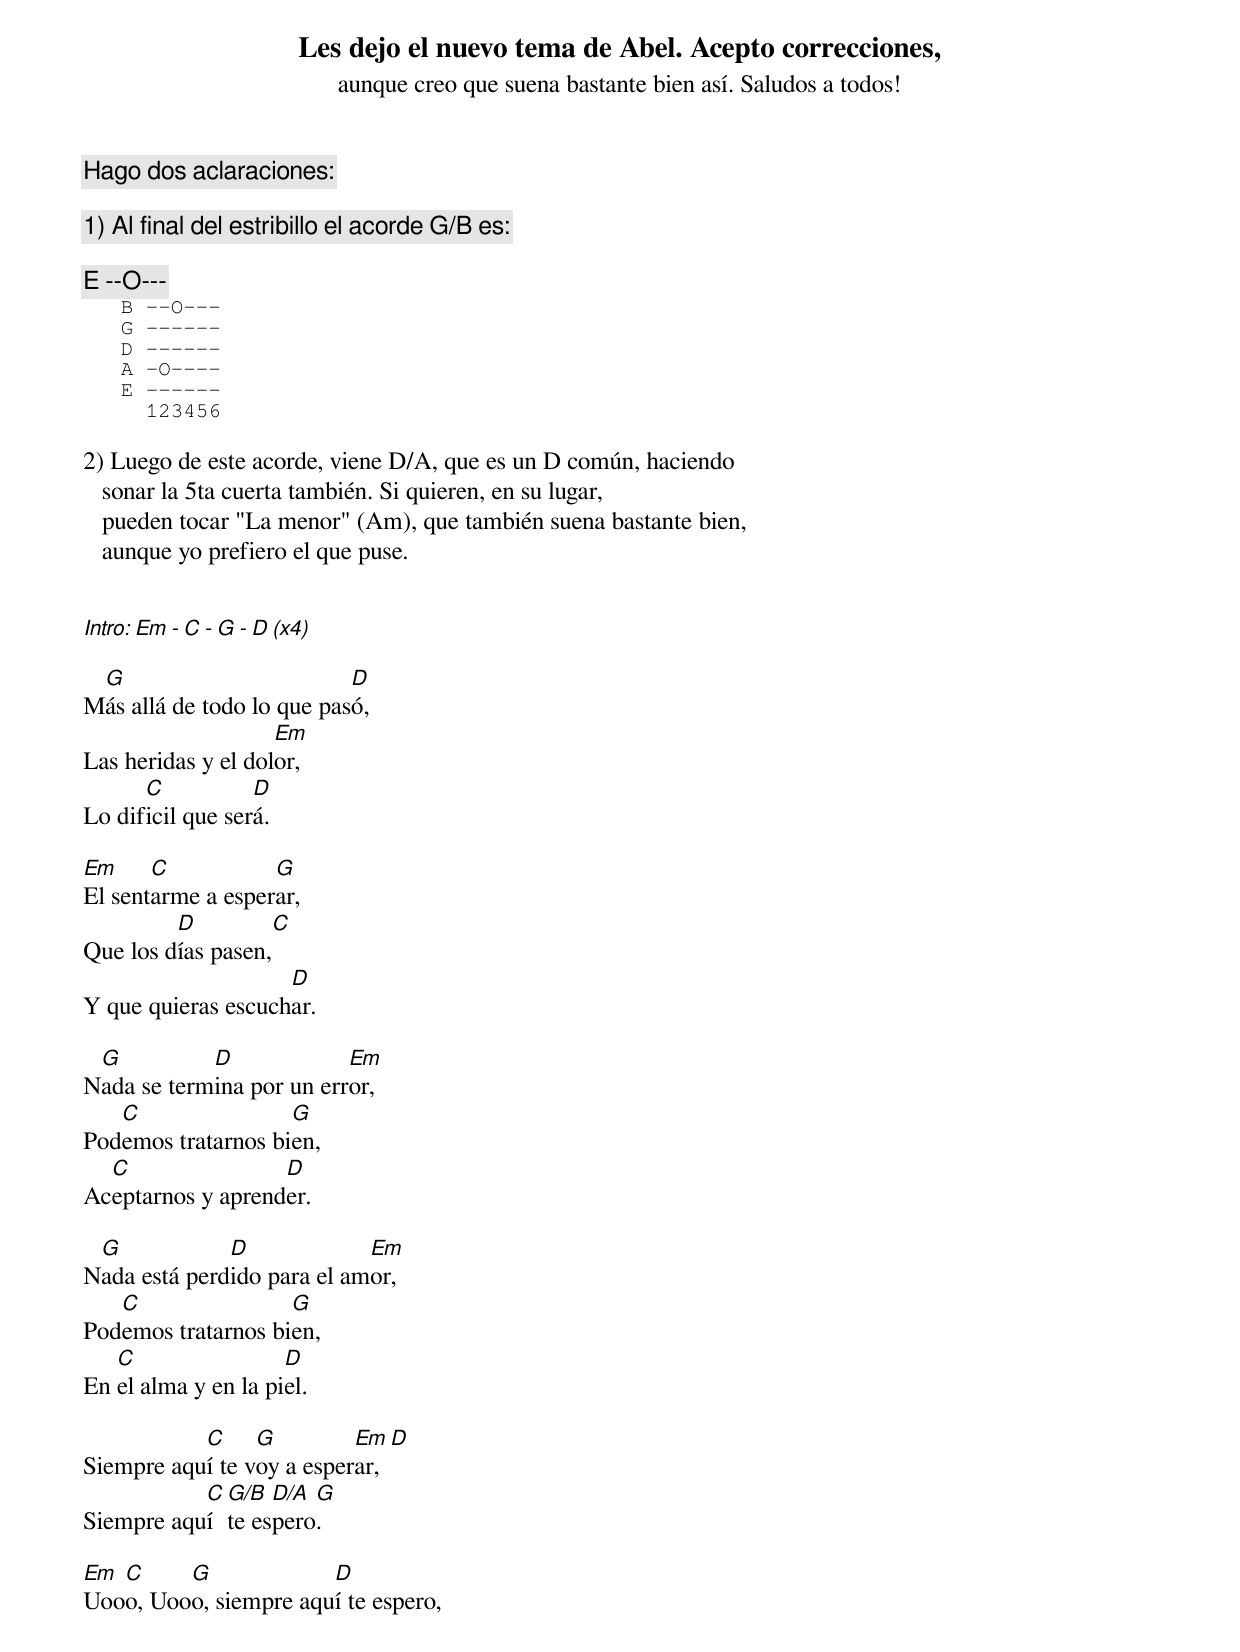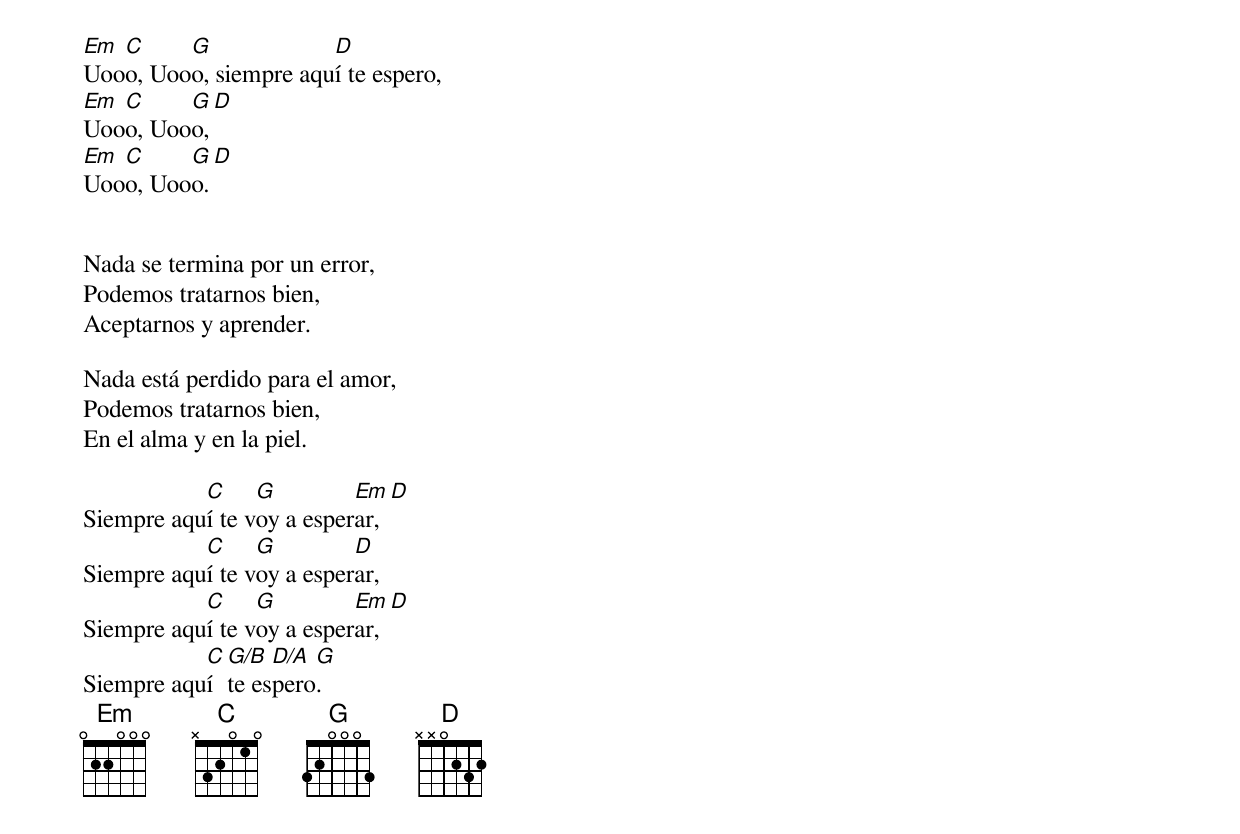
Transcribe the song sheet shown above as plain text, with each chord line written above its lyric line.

Les dejo el nuevo tema de Abel. Acepto correcciones,
aunque creo que suena bastante bien así. Saludos a todos!

Hago dos aclaraciones:

1) Al final del estribillo el acorde G/B es:

   E --O---
   B --O---
   G ------
   D ------
   A -O----
   E ------
     123456

2) Luego de este acorde, viene D/A, que es un D común, haciendo
   sonar la 5ta cuerta también. Si quieren, en su lugar,
   pueden tocar "La menor" (Am), que también suena bastante bien,
   aunque yo prefiero el que puse.


Intro: Em - C - G - D (x4)

 G                         D
Más allá de todo lo que pasó,
                    Em
Las heridas y el dolor,
      C           D
Lo dificil que será.

Em     C           G
El sentarme a esperar,
         D         C
Que los días pasen,
                    D
Y que quieras escuchar.

 G          D             Em
Nada se termina por un error,
   C                G
Podemos tratarnos bien,
  C                D
Aceptarnos y aprender.

 G            D             Em
Nada está perdido para el amor,
   C                G
Podemos tratarnos bien,
   C                 D
En el alma y en la piel.

           C     G         Em  D
Siempre aquí te voy a esperar,
           C G/B  D/A G
Siempre aquí te espero.

Em C     G             D
Uooo, Uooo, siempre aquí te espero,
Em C     G             D
Uooo, Uooo, siempre aquí te espero,
Em C     G   D
Uooo, Uooo,
Em C     G   D
Uooo, Uooo.


Nada se termina por un error,
Podemos tratarnos bien,
Aceptarnos y aprender.

Nada está perdido para el amor,
Podemos tratarnos bien,
En el alma y en la piel.

           C     G         Em  D
Siempre aquí te voy a esperar,
           C     G         D
Siempre aquí te voy a esperar,
           C     G         Em  D
Siempre aquí te voy a esperar,
           C G/B  D/A G
Siempre aquí te espero.
